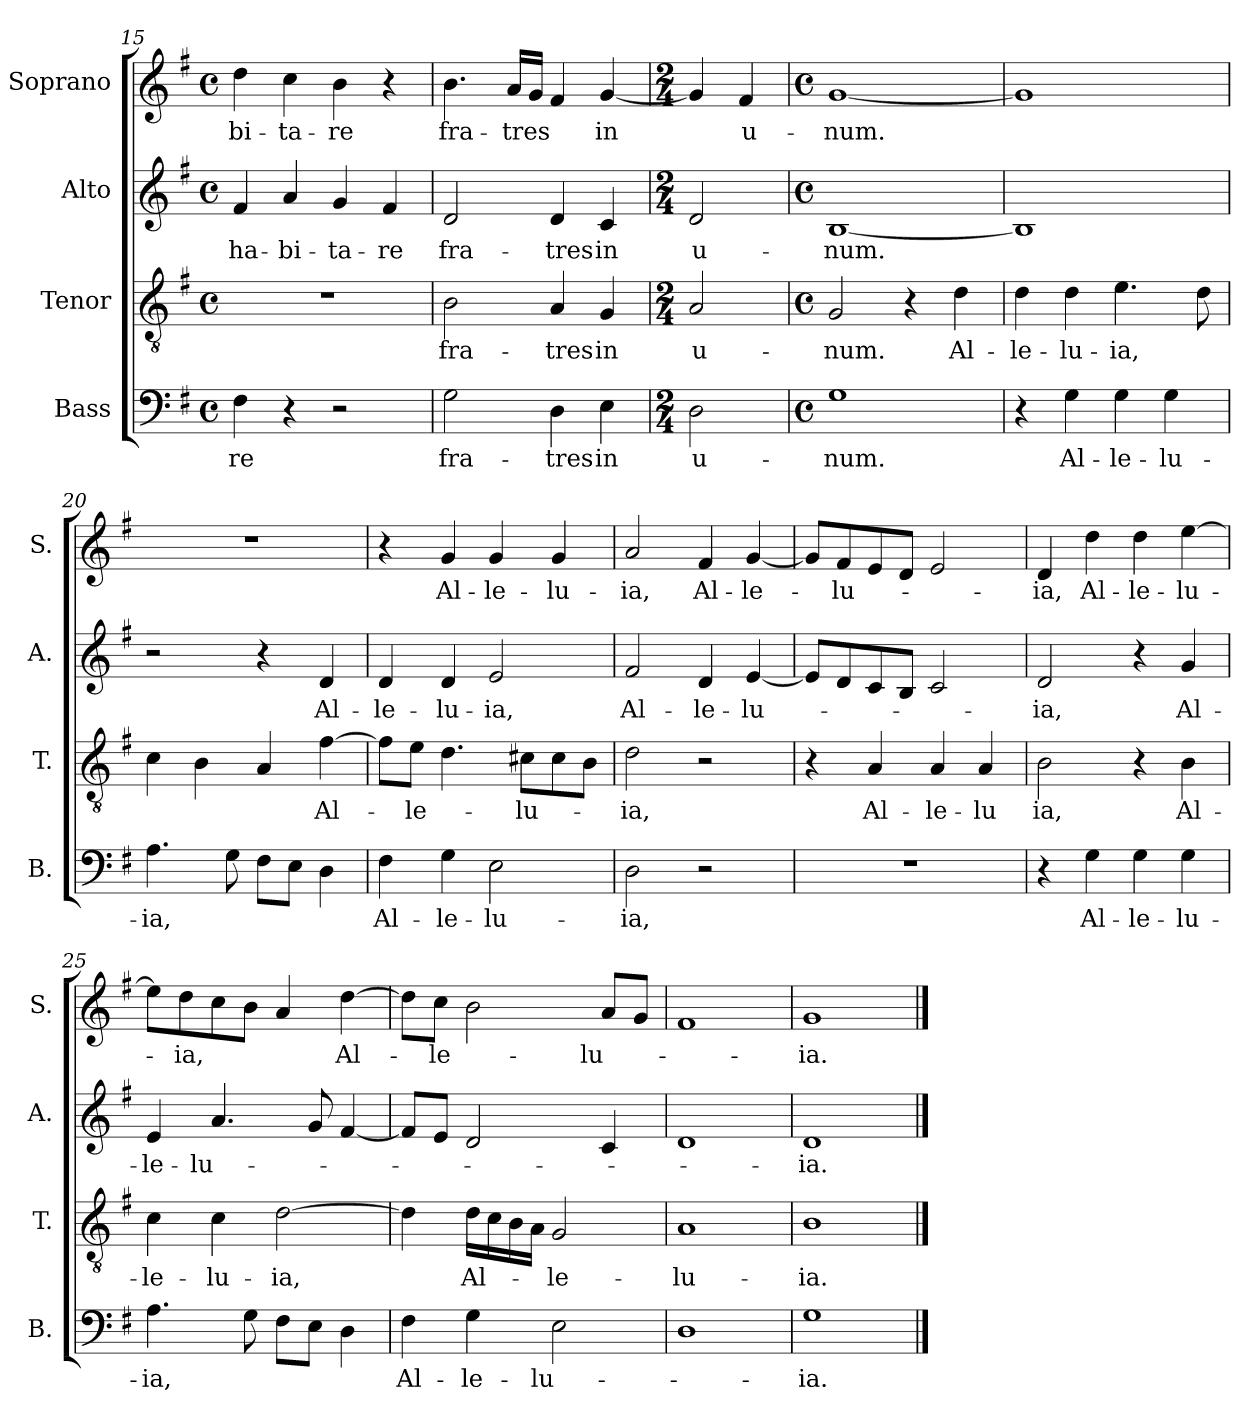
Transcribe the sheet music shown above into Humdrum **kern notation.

**kern	**text	**kern	**text	**kern	**text	**kern	**text
*part4	*part4	*part3	*part3	*part2	*part2	*part1	*part1
*staff4	*staff4	*staff3	*staff3	*staff2	*staff2	*staff1	*staff1
*I"Bass	*	*I"Tenor	*	*I"Alto	*	*I"Soprano	*
*I'B.	*	*I'T.	*	*I'A.	*	*I'S.	*
*clefF4	*	*clefGv2	*	*clefG2	*	*clefG2	*
*k[f#]	*	*k[f#]	*	*k[f#]	*	*k[f#]	*
*G:	*	*G:	*	*G:	*	*G:	*
*M4/4	*	*M4/4	*	*M4/4	*	*M4/4	*
*met(c)	*	*met(c)	*	*met(c)	*	*met(c)	*
=15	=15	=15	=15	=15	=15	=15	=15
!	!LO:LY:b	!	!	!	!LO:LY:b	!	!LO:LY:b
4F#\	-re	1r	.	4f#/	ha-	4dd\	-bi-
!	!	!	!	!	!LO:LY:b	!	!LO:LY:b
4r	.	.	.	4a/	-bi-	4cc\	-ta-
!	!	!	!	!	!LO:LY:b	!	!LO:LY:b
2r	.	.	.	4g/	-ta-	4b\	-re
!	!	!	!	!	!LO:LY:b	!	!
.	.	.	.	4f#/	-re	4r	.
=16	=16	=16	=16	=16	=16	=16	=16
!	!LO:LY:b	!	!LO:LY:b	!	!LO:LY:b	!	!LO:LY:b
2G\	fra-	2B\	fra-	2d/	fra-	4.b\	fra-
!	!	!	!	!	!	!	!LO:LY:b
.	.	.	.	.	.	16a/LL	-tres
.	.	.	.	.	.	16g/JJ	.
!	!LO:LY:b	!	!LO:LY:b	!	!LO:LY:b	!	!
4D\	-tres	4A/	-tres	4d/	-tres	4f#/	.
!	!LO:LY:b	!	!LO:LY:b	!	!LO:LY:b	!	!LO:LY:b
4E\	in	4G/	in	4c/	in	[<4g/	in
=17	=17	=17	=17	=17	=17	=17	=17
*M2/4	*	*M2/4	*	*M2/4	*	*M2/4	*
!	!LO:LY:b	!	!LO:LY:b	!	!LO:LY:b	!	!
2D\	u-	2A/	u-	2d/	u-	4g/]	.
!	!	!	!	!	!	!	!LO:LY:b
.	.	.	.	.	.	4f#/	u-
=18	=18	=18	=18	=18	=18	=18	=18
*M4/4	*	*M4/4	*	*M4/4	*	*M4/4	*
*met(c)	*	*met(c)	*	*met(c)	*	*met(c)	*
!	!LO:LY:b	!	!LO:LY:b	!	!LO:LY:b	!	!LO:LY:b
1G	-num.	2G/	-num.	[<1B	-num.	[<1g	-num.
.	.	4r	.	.	.	.	.
!	!	!	!LO:LY:b	!	!	!	!
.	.	4d\	Al-	.	.	.	.
=19	=19	=19	=19	=19	=19	=19	=19
!	!	!	!LO:LY:b	!	!	!	!
4r	.	4d\	-le-	1B]	.	1g]	.
!	!LO:LY:b	!	!LO:LY:b	!	!	!	!
4G\	Al-	4d\	-lu-	.	.	.	.
!	!LO:LY:b	!	!LO:LY:b	!	!	!	!
4G\	-le-	4.e\	-ia,	.	.	.	.
!	!LO:LY:b	!	!	!	!	!	!
4G\	-lu-	.	.	.	.	.	.
.	.	8d\	.	.	.	.	.
!!LO:PB:g=z
=20	=20	=20	=20	=20	=20	=20	=20
!	!LO:LY:b	!	!	!	!	!	!
4.A\	-ia,	4c\	.	2r	.	1r	.
.	.	4B\	.	.	.	.	.
8G\	.	.	.	.	.	.	.
8F#\L	.	4A/	.	4r	.	.	.
8E\J	.	.	.	.	.	.	.
!	!	!	!LO:LY:b	!	!LO:LY:b	!	!
4D\	.	[>4f#\	Al-	4d/	Al-	.	.
=21	=21	=21	=21	=21	=21	=21	=21
!	!LO:LY:b	!	!	!	!LO:LY:b	!	!
4F#\	Al-	8f#\L]	.	4d/	-le-	4r	.
!	!	!	!LO:LY:b	!	!	!	!
.	.	8e\J	-le-	.	.	.	.
!	!LO:LY:b	!	!	!	!LO:LY:b	!	!LO:LY:b
4G\	-le-	4.d\	.	4d/	-lu-	4g/	Al-
!	!LO:LY:b	!	!	!	!LO:LY:b	!	!LO:LY:b
2E\	-lu-	.	.	2e/	-ia,	4g/	-le-
!	!	!	!LO:LY:b	!	!	!	!
.	.	8c#X\L	-lu-	.	.	.	.
!	!	!	!	!	!	!	!LO:LY:b
.	.	8c#\	.	.	.	4g/	-lu-
.	.	8B\J	.	.	.	.	.
=22	=22	=22	=22	=22	=22	=22	=22
!	!LO:LY:b	!	!LO:LY:b	!	!LO:LY:b	!	!LO:LY:b
2D\	-ia,	2d\	-ia,	2f#/	Al-	2a/	-ia,
!	!	!	!	!	!LO:LY:b	!	!LO:LY:b
2r	.	2r	.	4d/	-le-	4f#/	Al-
!	!	!	!	!	!LO:LY:b	!	!LO:LY:b
.	.	.	.	[<4e/	-lu-	[<4g/	-le-
=23	=23	=23	=23	=23	=23	=23	=23
1r	.	4r	.	8e/L]	.	8g/L]	.
!	!	!	!	!	!	!	!LO:LY:b
.	.	.	.	8d/	.	8f#/	-lu-
!	!	!	!LO:LY:b	!	!	!	!
.	.	4A/	Al-	8c/	.	8e/	.
.	.	.	.	8B/J	.	8d/J	.
!	!	!	!LO:LY:b	!	!	!	!
.	.	4A/	-le-	2c/	.	2e/	.
!	!	!	!LO:LY:b	!	!	!	!
.	.	4A/	-lu	.	.	.	.
=24	=24	=24	=24	=24	=24	=24	=24
!	!	!	!LO:LY:b	!	!LO:LY:b	!	!LO:LY:b
4r	.	2B\	ia,	2d/	-ia,	4d/	-ia,
!	!LO:LY:b	!	!	!	!	!	!LO:LY:b
4G\	Al-	.	.	.	.	4dd\	Al-
!	!LO:LY:b	!	!	!	!	!	!LO:LY:b
4G\	-le-	4r	.	4r	.	4dd\	-le-
!	!LO:LY:b	!	!LO:LY:b	!	!LO:LY:b	!	!LO:LY:b
4G\	-lu-	4B\	Al-	4g/	Al-	[>4ee\	-lu-
=25	=25	=25	=25	=25	=25	=25	=25
!	!LO:LY:b	!	!LO:LY:b	!	!LO:LY:b	!	!
4.A\	-ia,	4c\	-le-	4e/	-le-	8ee\L]	.
!	!	!	!	!	!	!	!LO:LY:b
.	.	.	.	.	.	8dd\	-ia,
!	!	!	!LO:LY:b	!	!LO:LY:b	!	!
.	.	4c\	-lu-	4.a/	-lu-	8cc\	.
8G\	.	.	.	.	.	8b\J	.
!	!	!	!LO:LY:b	!	!	!	!
8F#\L	.	[<2d\	-ia,	.	.	4a/	.
8E\J	.	.	.	8g/	.	.	.
!	!	!	!	!	!	!	!LO:LY:b
4D\	.	.	.	[<4f#/	.	[<4dd\	Al-
!!LO:LB:g=z
=26	=26	=26	=26	=26	=26	=26	=26
!	!LO:LY:b	!	!	!	!	!	!
4F#\	Al-	4d\]	.	8f#/L]	.	8dd\L]	.
!	!	!	!	!	!	!	!LO:LY:b
.	.	.	.	8e/J	.	8cc\J	-le-
!	!LO:LY:b	!	!LO:LY:b	!	!	!	!
4G\	-le-	16d\LL	Al-	2d/	.	2b\	.
.	.	16c\	.	.	.	.	.
.	.	16B\	.	.	.	.	.
.	.	16A\JJ	.	.	.	.	.
!	!LO:LY:b	!	!LO:LY:b	!	!	!	!
2E\	-lu-	2G/	-le-	.	.	.	.
!	!	!	!	!	!	!	!LO:LY:b
.	.	.	.	4c/	.	8a/L	-lu-
.	.	.	.	.	.	8g/J	.
=27	=27	=27	=27	=27	=27	=27	=27
!	!	!	!LO:LY:b	!	!	!	!
1D	.	1A	-lu-	1d	.	1f#	.
=28	=28	=28	=28	=28	=28	=28	=28
!	!LO:LY:b	!	!LO:LY:b	!	!LO:LY:b	!	!LO:LY:b
1G	-ia.	1B	-ia.	1d	-ia.	1g	-ia.
==	==	==	==	==	==	==	==
*-	*-	*-	*-	*-	*-	*-	*-
